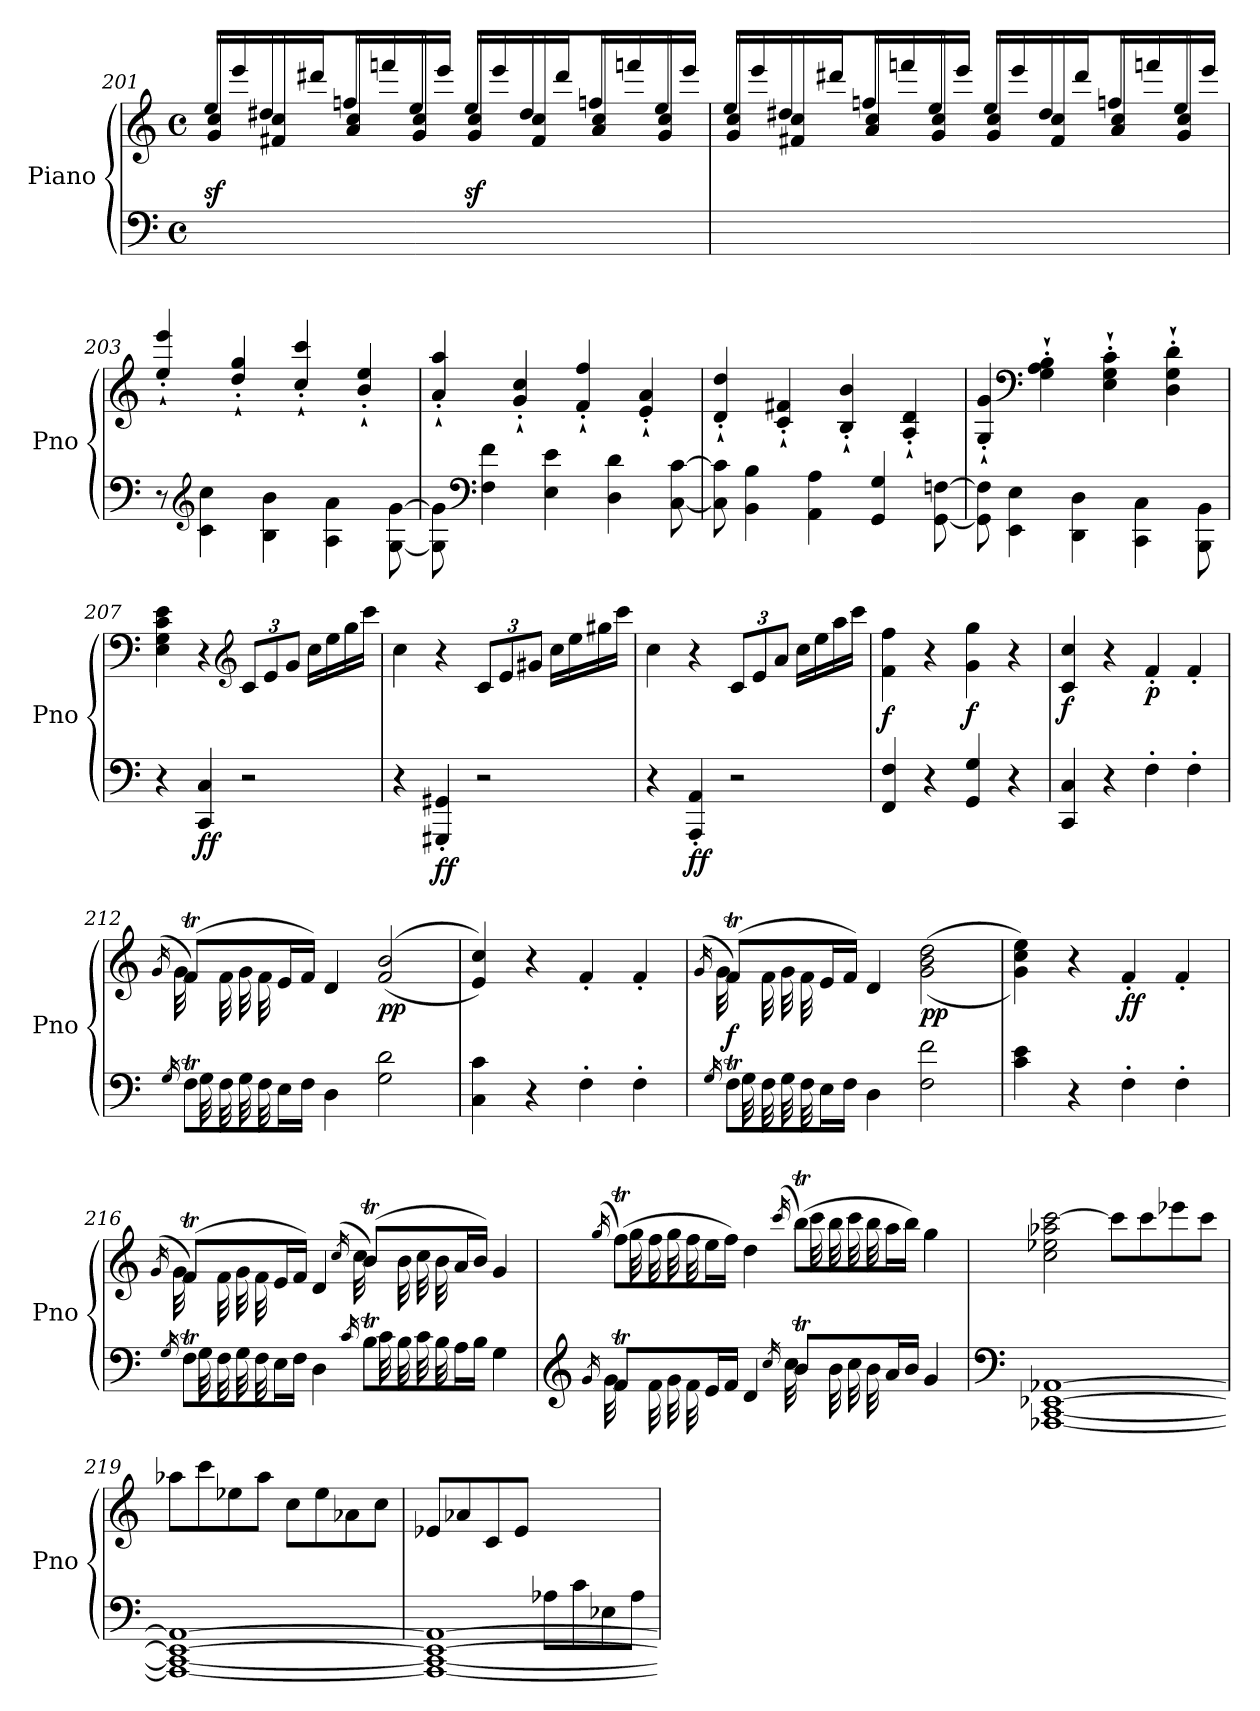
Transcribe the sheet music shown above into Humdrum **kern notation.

**kern	**kern	**dynam
*part1	*part1	*part1
*staff2	*staff1	*staff1/2
*I"Piano	*	*
*I'Pno	*	*
!!LO:LB:g=z
*clefF4	*clefG2	*
*k[]	*k[]	*
*M4/4	*M4/4	*
*met(c)	*met(c)	*
=201	=201	=201
*	*^	*
!	!	!	!LO:DY:a=2
2ryy	16ee/LL	8g/ 8cc/L	sf
.	16eee/	.	.
.	16dd#X/	8f#X/ 8cc/	.
.	16ddd#X/JJ	.	.
.	16ffn/LL	8a/ 8cc/	.
.	16fffn/	.	.
.	16ee/	8g/ 8cc/J	.
.	16eee/JJ	.	.
!	!	!	!LO:DY:a=2
2ryy	16ee/LL	8g/ 8cc/L	sf
.	16eee/	.	.
.	16dd#/	8f#/ 8cc/	.
.	16ddd#/JJ	.	.
.	16ffn/LL	8a/ 8cc/	.
.	16fffn/	.	.
.	16ee/	8g/ 8cc/J	.
.	16eee/JJ	.	.
=202	=202	=202	=202
1ryy	16ee/LL	8g/ 8cc/L	.
.	16eee/	.	.
.	16dd#X/	8f#X/ 8cc/	.
.	16ddd#X/JJ	.	.
.	16ffn/LL	8a/ 8cc/	.
.	16fffn/	.	.
.	16ee/	8g/ 8cc/J	.
.	16eee/JJ	.	.
.	16ee/LL	8g/ 8cc/L	.
.	16eee/	.	.
.	16dd#/	8f#/ 8cc/	.
.	16ddd#/JJ	.	.
.	16ffn/LL	8a/ 8cc/	.
.	16fffn/	.	.
.	16ee/	8g/ 8cc/J	.
.	16eee/JJ	.	.
*	*v	*v	*
!!LO:LB:g=z
=203	=203	=203
8r	4ee/'` 4eee/'`	.
*clefG2	*	*
4c\ 4cc\	.	.
.	4dd/'` 4gg/'`	.
4B\ 4b\	.	.
.	4cc/'` 4ccc/'`	.
4A\ 4a\	.	.
.	4b/'` 4ee/'`	.
[8G\ [8g\	.	.
=204	=204	=204
8G\] 8g\]	4a/'` 4aa/'`	.
*clefF4	*	*
4F\ 4f\	.	.
.	4g/'` 4cc/'`	.
4E\ 4e\	.	.
.	4f/'` 4ff/'`	.
4D\ 4d\	.	.
.	4e/'` 4a/'`	.
[8C\ [8c\	.	.
=205	=205	=205
8C\] 8c\]	4d/'` 4dd/'`	.
4BB\ 4B\	.	.
.	4c/'` 4f#X/'`	.
4AA\ 4A\	.	.
.	4B/'` 4b/'`	.
4GG/ 4G/	.	.
.	4A/'` 4d/'`	.
[8GG\ [8Fn\	.	.
=206	=206	=206
8GG\] 8Fn\]	4G/'` 4g/'`	.
4EE\ 4E\	.	.
*	*clefF4	*
.	4G\'` 4A\'` 4B\'`	.
4DD\ 4D\	.	.
.	4E\'` 4G\'` 4c\'`	.
4CC\ 4C\	.	.
.	4D\'` 4G\'` 4d\'`	.
8BBB\ 8BB\	.	.
=207	=207	=207
4r	4E\ 4G\ 4c\ 4e\	.
!	!	!LO:DY:b=2
4CC/ 4C/	4r	ff
*	*clefG2	*
*	*Xbrackettup	*
2r	12c/L	.
.	12e/	.
.	12g/J	.
.	16cc\LL	.
.	16ee\	.
.	16gg\	.
.	16ccc\JJ	.
!!LO:LB:g=z
=208	=208	=208
4r	4cc\	.
!	!	!LO:DY:b=2
4GGG#X/' 4GG#X/'	4r	ff
2r	12c/L	.
.	12e/	.
.	12g#X/J	.
.	16cc\LL	.
.	16ee\	.
.	16gg#X\	.
.	16ccc\JJ	.
=209	=209	=209
4r	4cc\	.
!	!	!LO:DY:b=2
4AAA/' 4AA/'	4r	ff
2r	12c/L	.
.	12e/	.
.	12a/J	.
.	16cc\LL	.
.	16ee\	.
.	16aa\	.
.	16ccc\JJ	.
=210	=210	=210
!	!	!LO:DY:b
4FF/ 4F/	4f\ 4ff\	f
4r	4r	.
!	!	!LO:DY:b
4GG/ 4G/	4g\ 4gg\	f
4r	4r	.
=211	=211	=211
!	!	!LO:DY:b
4CC/ 4C/	4c/ 4cc/	f
4r	4r	.
!	!	!LO:DY:b
4F'\	4f'/	p
4F'\	4f'/	.
=212	=212	=212
16qG/	(16qg/	.
*^	*^	*
8FT\L	32G	(8fT/L)	32g	.
.	32F	.	32f	.
.	32G	.	32g	.
.	32F	.	32f	.
16E\L	2..ryy	16e/L	2..ryy	.
16F\JJ	.	16f/JJ)	.	.
4D\	.	4d/	.	.
!	!	!	!	!LO:DY:b
2G\ 2d\	.	((2f/ 2b/	.	pp
*v	*v	*	*	*
*	*v	*v	*
!!LO:LB:g=z
=213	=213	=213
4C\ 4c\	4e/ 4cc/))	.
4r	4r	.
!	!	!LO:DY:b
4F'\	4f'/	other-dynamics
4F'\	4f'/	.
!!LO:LB:g=z
=214	=214	=214
16qG/	(16qg/	.
*^	*^	*
!	!	!	!	!LO:DY:b
8FT\L	32G	(8fT/L)	32g	f
.	32F	.	32f	.
.	32G	.	32g	.
.	32F	.	32f	.
16E\L	2..ryy	16e/L	2..ryy	.
16F\JJ	.	16f/JJ)	.	.
4D\	.	4d/	.	.
!	!	!	!	!LO:DY:b
2F\ 2f\	.	(>(2g\ 2b\ 2dd\	.	pp
*v	*v	*	*	*
*	*v	*v	*
=215	=215	=215
4c\ 4e\	4g\ 4cc\ 4ee\))	.
4r	4r	.
!	!	!LO:DY:b
4F'\	4f'/	ff
4F'\	4f'/	.
=216	=216	=216
16qG/	(16qg/	.
*^	*^	*
8FT\L	32G	(8fT/L)	32g	.
.	32F	.	32f	.
.	32G	.	32g	.
.	32F	.	32f	.
16E\L	4.ryy	16e/L	4.ryy	.
16F\JJ	.	16f/JJ)	.	.
4D\	.	4d/	.	.
16qc/	.	(16qcc/	.	.
8Bt\L	32c	(8bt/L)	32cc	.
.	32B	.	32b	.
.	32c	.	32cc	.
.	32B	.	32b	.
16A\L	4.ryy	16a/L	4.ryy	.
16B\JJ	.	16b/JJ)	.	.
4G\	.	4g/	.	.
=217	=217	=217	=217	=217
*clefG2	*	*	*	*
16qg/	.	(16qgg/	.	.
8fT/L	32g	(>8ffT\L)	32gg	.
.	32f	.	32ff	.
.	32g	.	32gg	.
.	32f	.	32ff	.
16e/L	4.ryy	16ee\L	4.ryy	.
16f/JJ	.	16ff\JJ)	.	.
4d/	.	4dd\	.	.
16qcc/	.	(16qccc/	.	.
8bt/L	32cc	(>8bbt\L)	32ccc	.
.	32b	.	32bb	.
.	32cc	.	32ccc	.
.	32b	.	32bb	.
16a/L	4.ryy	16aa\L	4.ryy	.
16b/JJ	.	16bb\JJ)	.	.
4g/	.	4gg\	.	.
*v	*v	*	*	*
*	*v	*v	*
!!LO:PB:g=z
=218	=218	=218
*clefF4	*	*
!	!	!LO:DY:b
[1AAA-X [1CC [1EE-X [1AA-X	2cc\ 2ee-X\ 2aa-X\ [2ccc\	other-dynamics
.	8ccc\L]	.
.	8ccc\	.
.	8eee-X\	.
.	8ccc\J	.
!!LO:PB:g=z
=219	=219	=219
1AAA-_ 1CC_ 1EE-_ 1AA-_	8aa-X\L	.
.	8ccc\	.
.	8ee-X\	.
.	8aa-\J	.
.	8cc\L	.
.	8ee-\	.
.	8a-X\	.
.	8cc\J	.
=220	=220	=220
*^	*	*
2ryy	1AAA-_ 1CC_ 1EE-_ 1AA-_	8e-X/L	.
.	.	8a-X/	.
.	.	8c/	.
.	.	8e-/J	.
8A-X\L	.	2ryy	.
8c\	.	.	.
8E-X\	.	.	.
8A-\J	.	.	.
*v	*v	*	*
=	=	=
*-	*-	*-
